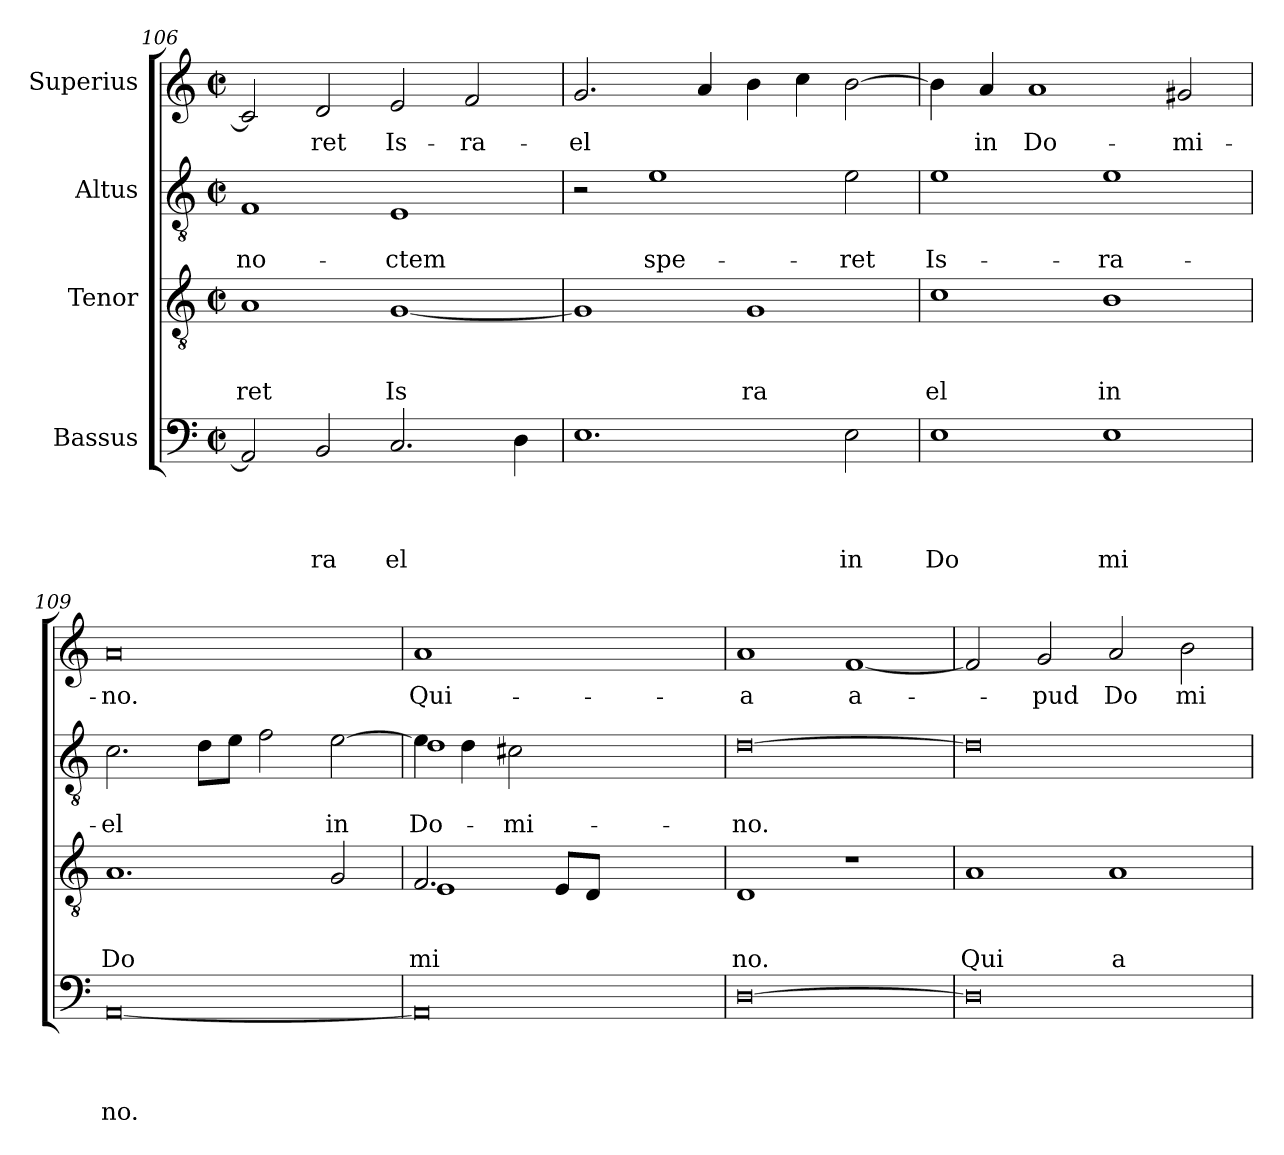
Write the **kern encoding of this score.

**kern	**text	**text	**text	**text	**kern	**text	**text	**text	**kern	**text	**text	**kern	**text
*part4	*part4	*part4	*part4	*part4	*part3	*part3	*part3	*part3	*part2	*part2	*part2	*part1	*part1
*staff4	*staff4	*staff4	*staff4	*staff4	*staff3	*staff3	*staff3	*staff3	*staff2	*staff2	*staff2	*staff1	*staff1
*I"Bassus	*	*	*	*	*I"Tenor	*	*	*	*I"Altus	*	*	*I"Superius	*
*clefF4	*	*	*	*	*clefGv2	*	*	*	*clefGv2	*	*	*clefG2	*
*k[]	*	*	*	*	*k[]	*	*	*	*k[]	*	*	*k[]	*
*C:	*	*	*	*	*C:	*	*	*	*C:	*	*	*C:	*
*M2/2	*	*	*	*	*M2/2	*	*	*	*M2/2	*	*	*M2/2	*
*met(c|)	*	*	*	*	*met(c|)	*	*	*	*met(c|)	*	*	*met(c|)	*
=106	=106	=106	=106	=106	=106	=106	=106	=106	=106	=106	=106	=106	=106
!	!	!	!	!	!	!	!	!LO:LY:b	!	!	!LO:LY:b	!	!
2AA/]	.	.	.	.	1A	.	.	ret	1F	.	no-	2c/]	.
!	!	!	!	!LO:LY:b	!	!	!	!	!	!	!	!	!LO:LY:b
2BB/	.	.	.	ra	.	.	.	.	.	.	.	2d/	-ret
!	!	!	!	!LO:LY:b	!	!	!	!LO:LY:b	!	!	!LO:LY:b	!	!LO:LY:b
2.C/	.	.	.	el	[<1G	.	.	Is	1E	.	-ctem	2e/	Is-
!	!	!	!	!	!	!	!	!	!	!	!	!	!LO:LY:b
.	.	.	.	.	.	.	.	.	.	.	.	2f/	-ra-
4D\	.	.	.	.	.	.	.	.	.	.	.	.	.
=107	=107	=107	=107	=107	=107	=107	=107	=107	=107	=107	=107	=107	=107
!	!	!	!	!	!	!	!	!	!	!	!	!	!LO:LY:b
1.E	.	.	.	.	1G]	.	.	.	2r	.	.	2.g/	-el
!	!	!	!	!	!	!	!	!	!	!	!LO:LY:b	!	!
.	.	.	.	.	.	.	.	.	1e	.	spe-	.	.
.	.	.	.	.	.	.	.	.	.	.	.	4a/	.
!	!	!	!	!	!	!	!	!LO:LY:b	!	!	!	!	!
.	.	.	.	.	1G	.	.	ra	.	.	.	4b\	.
.	.	.	.	.	.	.	.	.	.	.	.	4cc\	.
!	!	!	!	!LO:LY:b	!	!	!	!	!	!	!LO:LY:b	!	!
2E\	.	.	.	in	.	.	.	.	2e\	.	-ret	[>2b\	.
=108	=108	=108	=108	=108	=108	=108	=108	=108	=108	=108	=108	=108	=108
!	!	!	!	!LO:LY:b	!	!	!	!LO:LY:b	!	!	!LO:LY:b	!	!
1E	.	.	.	Do	1c	.	.	el	1e	.	Is-	4b\]	.
!	!	!	!	!	!	!	!	!	!	!	!	!	!LO:LY:b
.	.	.	.	.	.	.	.	.	.	.	.	4a/	in
!	!	!	!	!	!	!	!	!	!	!	!	!	!LO:LY:b
.	.	.	.	.	.	.	.	.	.	.	.	1a	Do-
!	!	!	!	!LO:LY:b	!	!	!	!LO:LY:b	!	!	!LO:LY:b	!	!
1E	.	.	.	mi	1B	.	.	in	1e	.	-ra-	.	.
!	!	!	!	!	!	!	!	!	!	!	!	!	!LO:LY:b
.	.	.	.	.	.	.	.	.	.	.	.	2g#/	-mi-
=109	=109	=109	=109	=109	=109	=109	=109	=109	=109	=109	=109	=109	=109
!	!	!	!	!LO:LY:b	!	!	!	!LO:LY:b	!	!	!LO:LY:b	!	!LO:LY:b
[<0AA	.	.	.	no.	1.A	.	.	Do	2.c\	.	-el	0a	-no.
.	.	.	.	.	.	.	.	.	8d\L	.	.	.	.
.	.	.	.	.	.	.	.	.	8e\J	.	.	.	.
.	.	.	.	.	.	.	.	.	2f\	.	.	.	.
!	!	!	!	!	!	!	!	!	!	!	!LO:LY:b	!	!
.	.	.	.	.	2G/	.	.	.	[>2e\	.	in	.	.
=110	=110	=110	=110	=110	=110	=110	=110	=110	=110	=110	=110	=110	=110
*	*	*	*	*	*^	*	*	*	*	*	*	*	*
!	!	!	!	!	!	!	!	!	!LO:LY:b	!	!	!LO:LY:b	!	!LO:LY:b
*	*	*	*	*	*	*	*	*	*	*^	*	*	*	*
0AA]	.	.	.	.	2.F/	1E	.	.	mi	4e\]	1d	.	-Do-	1a	Qui-
.	.	.	.	.	.	.	.	.	.	4d\	.	.	.	.	.
!	!	!	!	!	!	!	!	!	!	!	!	!	!LO:LY:b	!	!
.	.	.	.	.	.	.	.	.	.	2c#\	.	.	mi-	.	.
.	.	.	.	.	8E/L	.	.	.	.	.	.	.	.	.	.
.	.	.	.	.	8D/J	.	.	.	.	.	.	.	.	.	.
.	.	.	.	.	1ryy	1ryy	.	.	.	1ryy	1ryy	.	.	1ryy	.
=111	=111	=111	=111	=111	=111	=111	=111	=111	=111	=111	=111	=111	=111	=111	=111
!	!	!	!	!	!	!	!	!	!LO:LY:b	!	!	!	!LO:LY:b	!	!LO:LY:b
*	*	*	*	*	*v	*v	*	*	*	*	*	*	*	*	*
*	*	*	*	*	*	*	*	*	*v	*v	*	*	*	*
[<0D	.	.	.	.	1D	.	.	no.	[<0d	.	-no.	1a	-a
!	!	!	!	!	!	!	!	!	!	!	!	!	!LO:LY:b:rj
.	.	.	.	.	1r	.	.	.	.	.	.	[<1f	a-
!!LO:LB:g=z
=112	=112	=112	=112	=112	=112	=112	=112	=112	=112	=112	=112	=112	=112
!	!	!	!	!	!	!	!	!LO:LY:b	!	!	!	!	!
0D]	.	.	.	.	1A	.	.	Qui	0d]	.	.	2f/]	.
!	!	!	!	!	!	!	!	!	!	!	!	!	!LO:LY:b
.	.	.	.	.	.	.	.	.	.	.	.	2g/	-pud
!	!	!	!	!	!	!	!	!LO:LY:b	!	!	!	!	!LO:LY:b
.	.	.	.	.	1A	.	.	a	.	.	.	2a/	Do
!	!	!	!	!	!	!	!	!	!	!	!	!	!LO:LY:b
.	.	.	.	.	.	.	.	.	.	.	.	2b\	mi
=	=	=	=	=	=	=	=	=	=	=	=	=	=
*-	*-	*-	*-	*-	*-	*-	*-	*-	*-	*-	*-	*-	*-
